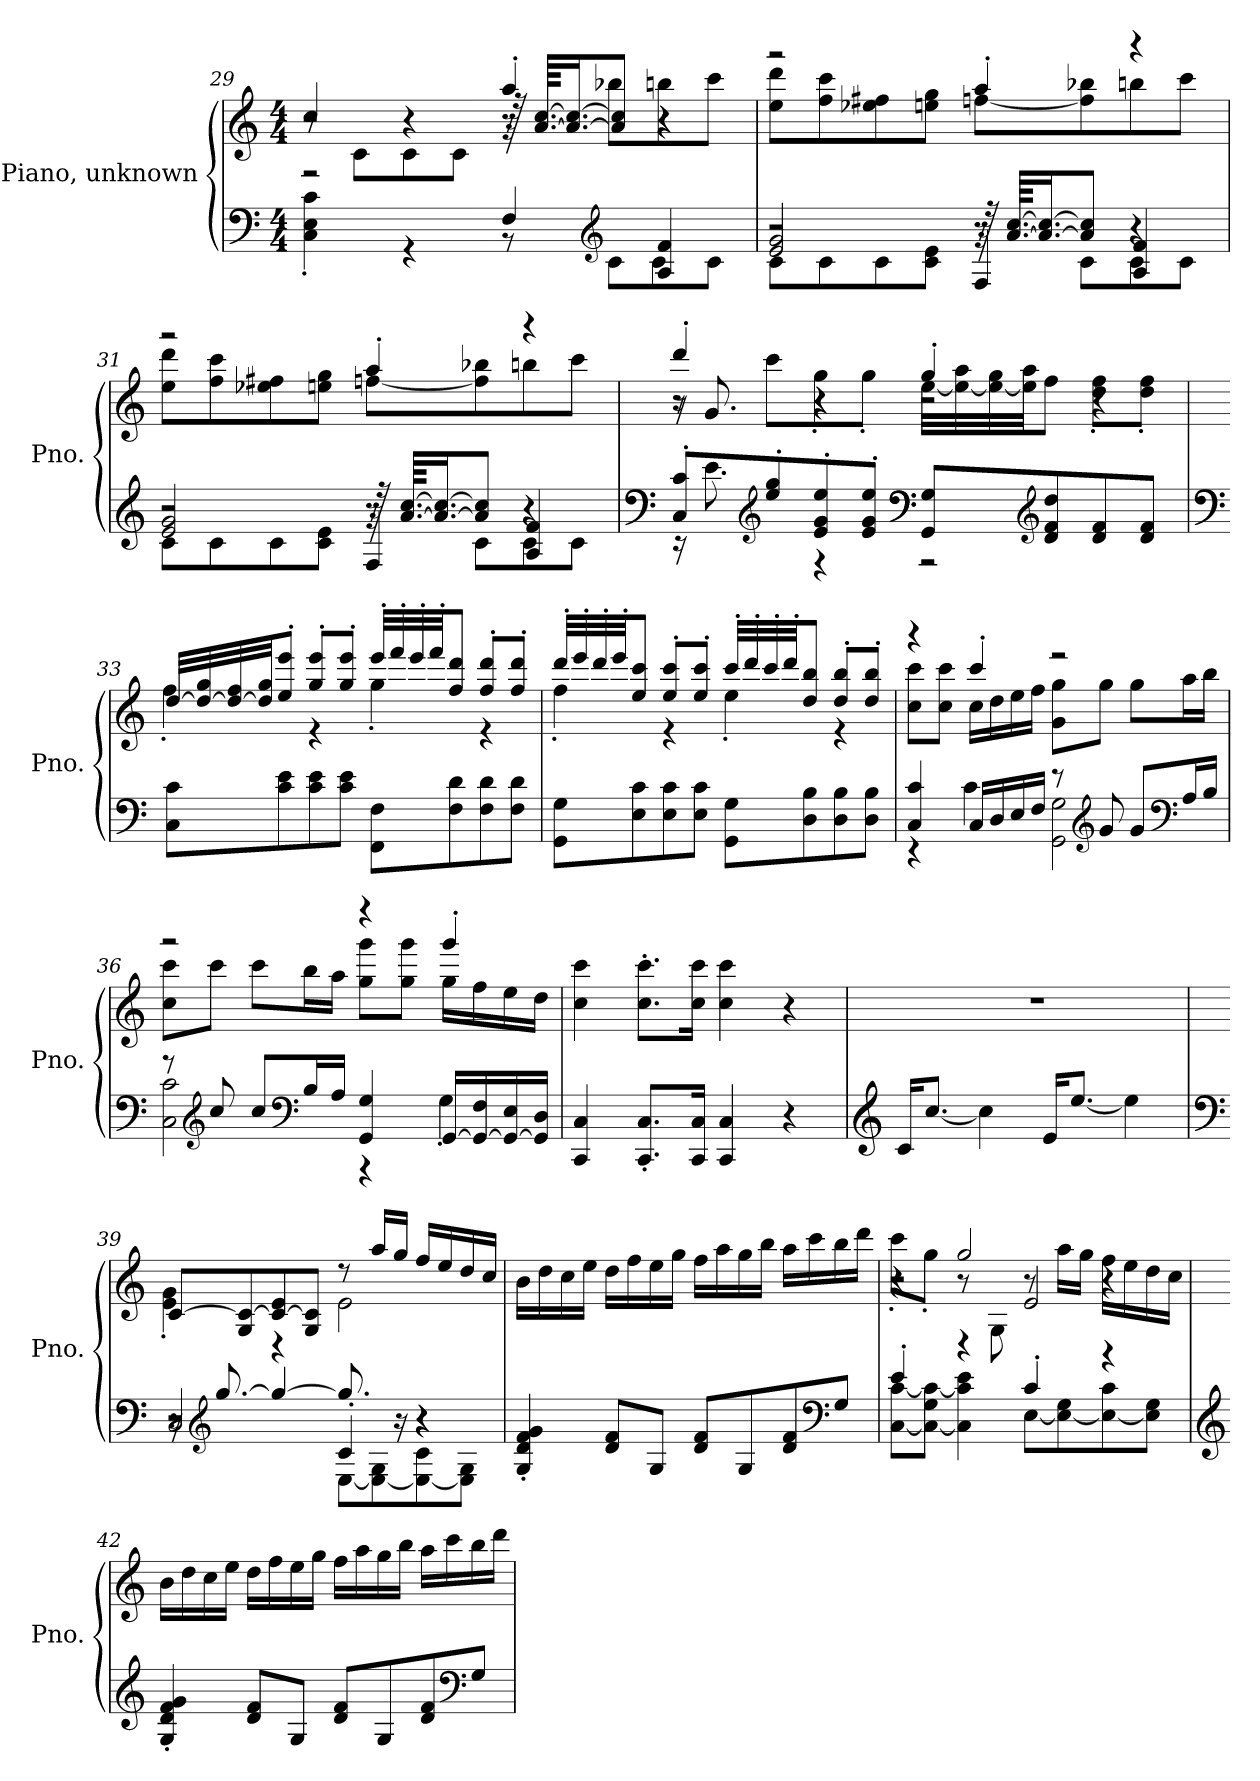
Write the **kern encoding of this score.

**kern	**kern
*part1	*part1
*staff2	*staff1
*I"Piano, unknown	*
*I'Pno.	*
*clefF4	*clefG2
*k[]	*k[]
*M4/4	*M4/4
=29	=29
*^	*^
*	*	*	*^
2r	4C\' 4E\' 4c\'	4cc/	8r	2r
.	.	.	8c\L	.
.	4r	4r	8c\	.
.	.	.	8c\J	.
4F/	8r	4aa'/	8r	128r
.	.	.	.	[64.a/ [64.cc/KKLL
.	.	.	.	16.a/_ 16.cc/_J
*clefG2	*	*	*	*
.	8c\L	.	8bb-X\L	8a/] 8cc/]J
4A/ 4f/	8c\	4r	8bbn\	4r
.	8c\J	.	8ccc\J	.
*	*	*	*v	*v
!!LO:LB:g=z
=30	=30	=30	=30
*	*^	*	*
2r	8c\L	2e/ 2g/	2r	8ee\ 8ddd\L
.	8c\	.	.	8ff\ 8ccc\
.	8c\	.	.	8ee-X\ 8ff#X\
.	8c\ 8e\J	.	.	8een\ 8gg\J
128r	8r	4F/	4aa'/	[8ffn\L
[64.a/ [64.cc/KKLL	.	.	.	.
16.a/_ 16.cc/_J	.	.	.	.
8a/] 8cc/]J	8c\L	.	.	8ff\] 8bb-X\
4r	8c\	4A/ 4f/	4r	8bbn\
.	8c\J	.	.	8ccc\J
=31	=31	=31	=31	=31
2r	8c\L	2e/ 2g/	2r	8ee\ 8ddd\L
.	8c\	.	.	8ff\ 8ccc\
.	8c\	.	.	8ee-X\ 8ff#X\
.	8c\ 8e\J	.	.	8een\ 8gg\J
128r	8r	4F/	4aa'/	[8ffn\L
[64.a/ [64.cc/KKLL	.	.	.	.
16.a/_ 16.cc/_J	.	.	.	.
8a/] 8cc/]J	8c\L	.	.	8ff\] 8bb-X\
4r	8c\	4A/ 4f/	4r	8bbn\
.	8c\J	.	.	8ccc\J
*v	*v	*v	*	*
*	*v	*v
!!LO:PB:g=z
=32	=32
*clefF4	*
*^	*^
*	*	*	*^
8C/' 8c/'L	16r	4ddd'/	8r	16r
.	8.e\	.	.	8.g/
*clefG2	*	*	*	*
8ee/' 8gg/'	.	.	8ccc\L	.
8e/' 8g/' 8ee/'	4r	4r	8gg'\	4r
8e/' 8g/' 8ee/'J	.	.	8gg'\J	.
*clefF4	*	*	*	*
8GG/ 8G/L	2r	4gg'/	[32ee\LLL	2r
.	.	.	32ee\_ 32aa\	.
.	.	.	32ee\_ 32gg\	.
.	.	.	32ee\] 32aa\JJ	.
*clefG2	*	*	*	*
8d/ 8f/ 8dd/	.	.	8ff\J	.
8d/ 8f/	.	4r	8dd\' 8ff\'L	.
8d/ 8f/J	.	.	8dd\' 8ff\'J	.
*v	*v	*	*	*
*	*v	*v	*v
=33	=33
*clefF4	*
*	*^
8C\ 8c\L	[32dd/LLL	4ff'\
.	32dd/_ 32gg/	.
.	32dd/_ 32ff/	.
.	32dd/] 32gg/JJ	.
8c\ 8e\	8ee/' 8eee/'J	.
8c\ 8e\	8gg/' 8eee/'L	4r
8c\ 8e\J	8gg/' 8eee/'J	.
8FF\ 8F\L	32eee'/LLL	4gg'\
.	32fff'/	.
.	32eee'/	.
.	32fff'/JJ	.
8F\ 8d\	8ff/ 8ddd/J	.
8F\ 8d\	8ff/' 8ddd/'L	4r
8F\ 8d\J	8ff/' 8ddd/'J	.
!!LO:LB:g=z	!!
=34	=34	=34
8GG\ 8G\L	32ddd'/LLL	4ff'\
.	32eee'/	.
.	32ddd'/	.
.	32eee'/JJ	.
8E\ 8c\	8ee/ 8ccc/J	.
8E\ 8c\	8ee/' 8ccc/'L	4r
8E\ 8c\J	8ee/' 8ccc/'J	.
8GG\ 8G\L	32ccc'/LLL	4ee'\
.	32ddd'/	.
.	32ccc'/	.
.	32ddd'/JJ	.
8D\ 8B\	8dd/ 8bb/J	.
8D\ 8B\	8dd/' 8bb/'L	4r
8D\ 8B\J	8dd/' 8bb/'J	.
=35	=35	=35
*^	*	*
4C/ 4c/	4r	4r	8cc\ 8ccc\L
.	.	.	8cc\ 8ccc\J
16C/LL	4c\	4ccc'/	16cc\LL
16D/	.	.	16dd\
16E/	.	.	16ee\
16F/JJ	.	.	16ff\JJ
8r	2GG\ 2G\	2r	8g\ 8gg\L
*clefG2	*	*	*
8g/	.	.	8gg\J
8g/L	.	.	8gg\L
*clefF4	*	*	*
16A/L	.	.	16aa\L
16B/JJ	.	.	16bb\JJ
!!LO:LB:g=z	!!
=36	=36	=36	=36
8r	2C\ 2c\	2r	8cc\ 8ccc\L
*clefG2	*	*	*
8cc/	.	.	8ccc\J
8cc/L	.	.	8ccc\L
*clefF4	*	*	*
16B/L	.	.	16bb\L
16A/JJ	.	.	16aa\JJ
4GG/ 4G/	4r	4r	8gg\ 8ggg\L
.	.	.	8gg\ 8ggg\J
[16GG/LL	4G'\	4ggg'/	16gg\LL
16GG/_ 16F/	.	.	16ff\
16GG/_ 16E/	.	.	16ee\
16GG/] 16D/JJ	.	.	16dd\JJ
*v	*v	*	*
*	*v	*v
=37	=37
4CC/ 4C/	4cc\ 4ccc\
8.CC/' 8.C/'L	8.cc\' 8.ccc\'L
16CC/ 16C/Jk	16cc\ 16ccc\Jk
4CC/ 4C/	4cc\ 4ccc\
4r	4r
=38	=38
*clefG2	*
16c/KL	1r
[8.cc/J	.
4cc\]	.
16e/KL	.
[8.ee/J	.
4ee\]	.
!!LO:LB:g=z
=39	=39
*clefF4	*
*^	*^
*	*^	*	*
16r	2r	2C/	[8c/L	4e\' 4g\'
*clefG2	*	*	*	*
[8.gg/	.	.	.	.
.	.	.	8G/ 8c/_	.
4gg/_	.	.	8c/_ 8e/	4r
.	.	.	8G/ 8c/]J	.
8.gg/]	[8E\L	4c'/	8r	2e\
.	8E\_ 8G\	.	16aa/LL	.
16r	.	.	16gg/JJ	.
4r	8E\_ 8c\	4r	16ff/LL	.
.	.	.	16ee/	.
.	8E\] 8G\J	.	16dd/	.
.	.	.	16cc/JJ	.
*v	*v	*v	*	*
*	*v	*v
=40	=40
4G/' 4d/' 4f/' 4g/'	16b\LL
.	16dd\
.	16cc\
.	16ee\JJ
8d/ 8f/L	16dd\LL
.	16ff\
8G/J	16ee\
.	16gg\JJ
8d/ 8f/L	16ff\LL
.	16aa\
8G/	16gg\
.	16bb\JJ
8d/ 8f/	16aa\LL
.	16ccc\
*clefF4	*
8G/J	16bb\
.	16ddd\JJ
!!LO:LB:g=z
=41	=41
*^	*^
*	*	*	*^
4e'/	[8C\ [8c\L	4r	8ccc'\L	2r
.	8C\_ 8G\ 8c\_J	.	8gg'\J	.
4r	4C\] 4c\] 4e\	2gg/	8r	.
.	.	.	8G\	.
4c'/	[8E\L	.	8r	2e/
.	8E\_ 8G\	.	16aa\LL	.
.	.	.	16gg\JJ	.
4r	8E\_ 8c\	4r	16ff\LL	.
.	.	.	16ee\	.
.	8E\] 8G\J	.	16dd\	.
.	.	.	16cc\JJ	.
*v	*v	*	*	*
*	*v	*v	*v
=42	=42
*clefG2	*
4G/' 4d/' 4f/' 4g/'	16b\LL
.	16dd\
.	16cc\
.	16ee\JJ
8d/ 8f/L	16dd\LL
.	16ff\
8G/J	16ee\
.	16gg\JJ
8d/ 8f/L	16ff\LL
.	16aa\
8G/	16gg\
.	16bb\JJ
8d/ 8f/	16aa\LL
.	16ccc\
*clefF4	*
8G/J	16bb\
.	16ddd\JJ
=	=
*-	*-
